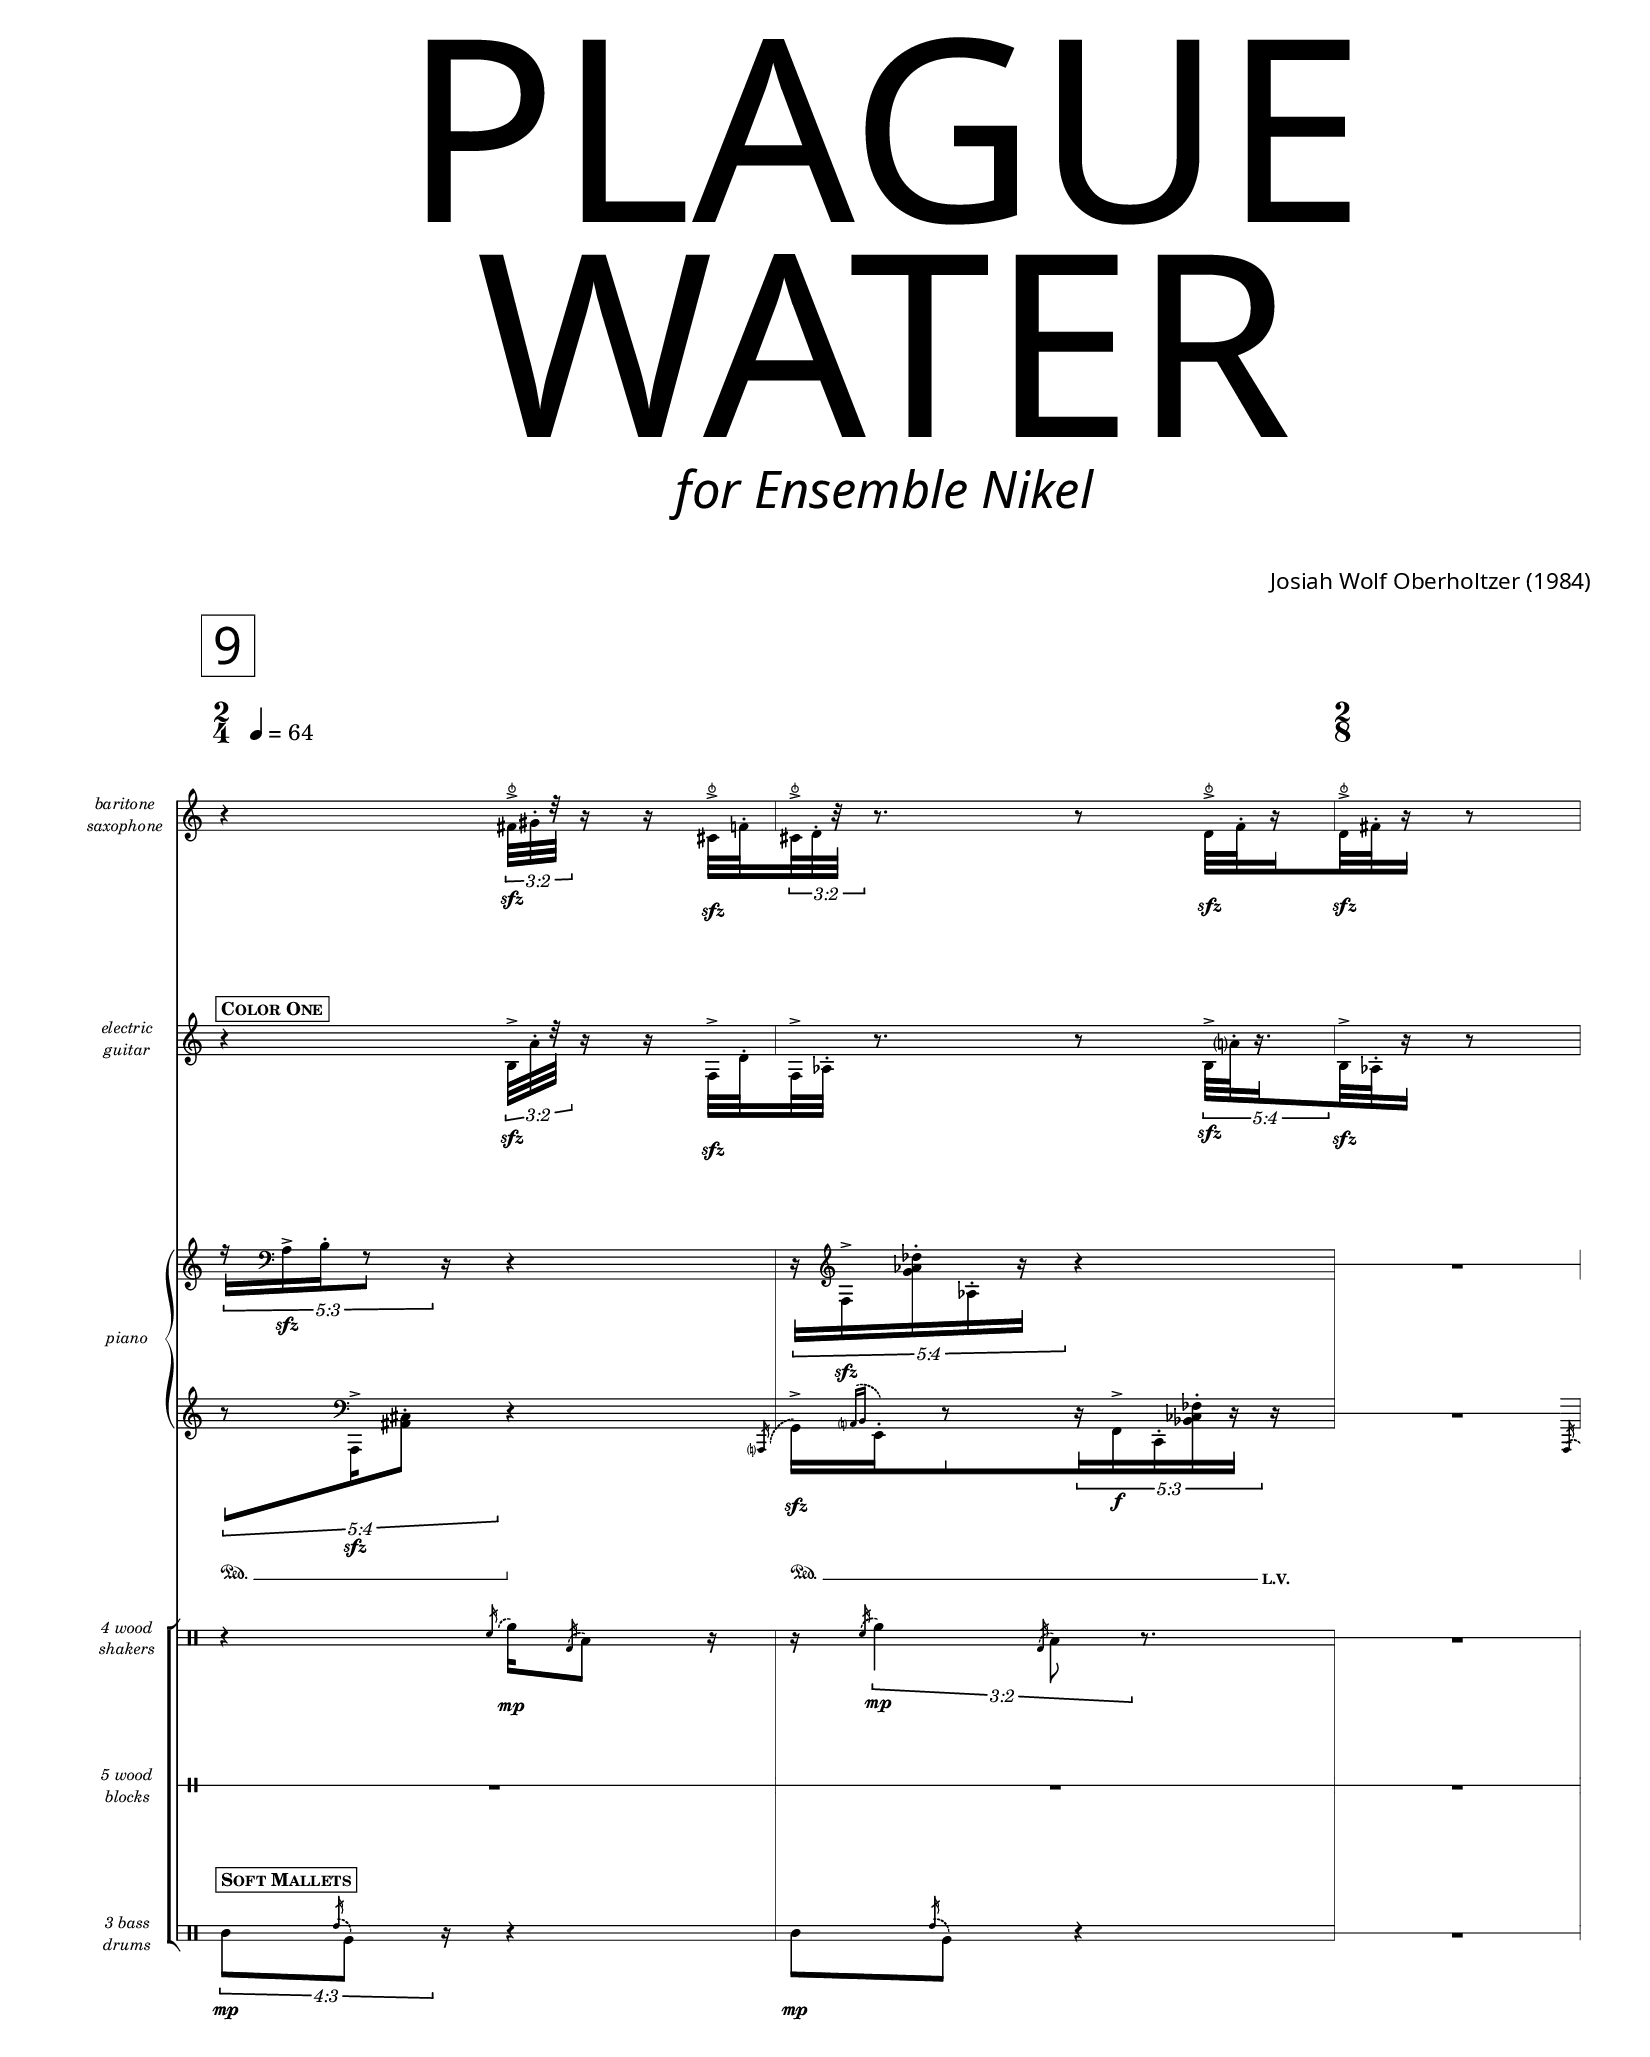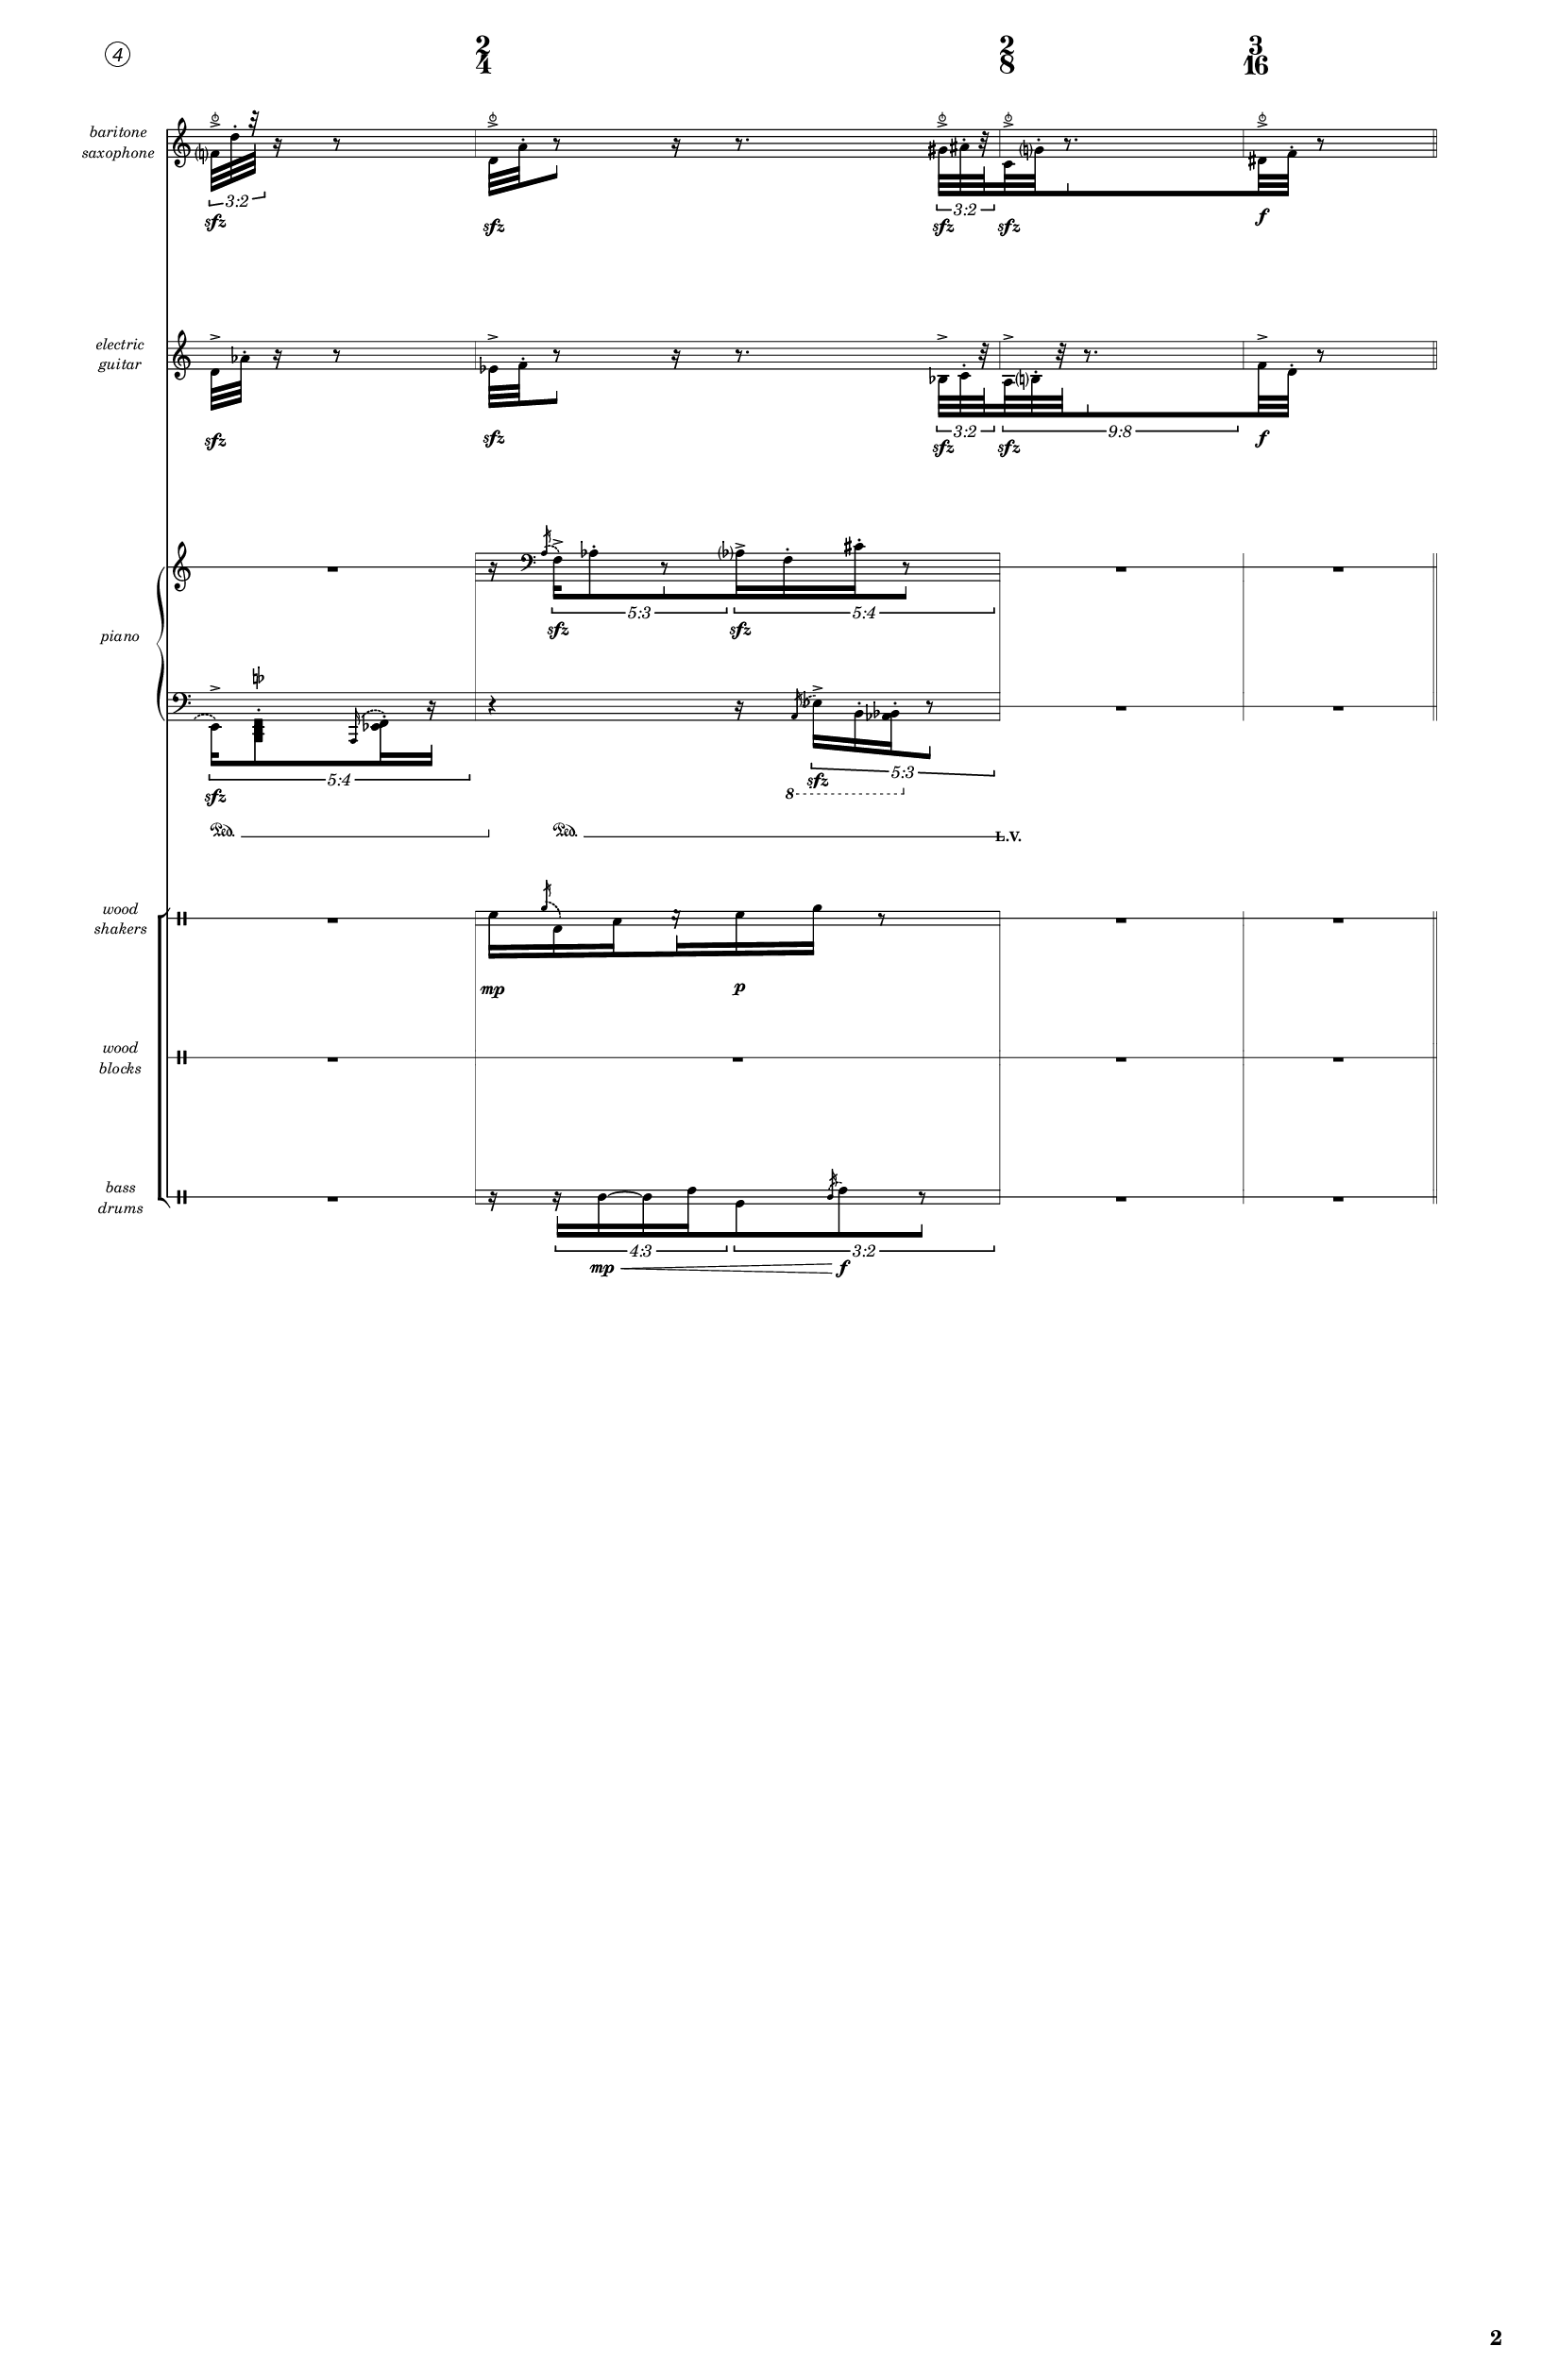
\version "2.19.2"
\language "english"

#(ly:set-option 'relative-includes #t)

\include "../../stylesheets/plague-water-header.ily"
\include "../../stylesheets/plague-water-layout.ily"
\include "../../stylesheets/plague-water-paper.ily"
\include "../../stylesheets/plague-water-parts.ily"

\score {
	\context Score = "Plague Water Score" \with {
		\override HorizontalBracket #'color = #red
	} <<
		\tag score.saxophone.guitar.piano.percussion
		\context TimeSignatureContext = "TimeSignatureContext" {
			{
				\mark \markup { \override #'(box-padding . 0.5) \box 9 }
				\tempo 4=64
				\time 2/4
				s1 * 1/2
			}
			{
				s1 * 1/2
			}
			{
				\time 2/8
				s1 * 1/4
			}
			{
				s1 * 1/4
			}
			{
				\time 2/4
				s1 * 1/2
			}
			{
				\time 2/8
				s1 * 1/4
			}
			{
				\time 3/16
				s1 * 3/16
			}
		}
		\tag score.saxophone
		\context SaxophoneStaffGroup = "Saxophone Staff Group" <<
			\context SaxophoneStaff = "Saxophone Staff" {
				\clef "treble"
				\transpose ef, c'
				\context Voice = "Saxophone Voice" {
					{
						{
							r4
						}
					}
					{
						\times 2/3 {
							\set stemLeftBeamCount = 0
							\set stemRightBeamCount = 3
							a,32 -\accent -\snappizzicato \sfz [
							\set stemLeftBeamCount = 3
							\set stemRightBeamCount = 3
							b,32 -\staccato
							\set stemLeftBeamCount = 3
							\set stemRightBeamCount = 0
							r32 ]
						}
					}
					{
						{
							r16
							r16
						}
					}
					{
						{
							\set stemLeftBeamCount = 0
							\set stemRightBeamCount = 3
							e,32 -\accent -\snappizzicato \sfz [
							\set stemLeftBeamCount = 3
							\set stemRightBeamCount = 2
							af,32 -\staccato
						}
						\times 2/3 {
							\set stemLeftBeamCount = 2
							\set stemRightBeamCount = 3
							e,32 -\accent -\snappizzicato
							\set stemLeftBeamCount = 3
							\set stemRightBeamCount = 3
							f,32 -\staccato
							\set stemLeftBeamCount = 3
							\set stemRightBeamCount = 0
							r32 ]
						}
					}
					{
						{
							r8.
							r8
						}
					}
					{
						{
							\set stemLeftBeamCount = 0
							\set stemRightBeamCount = 3
							f,32 -\accent -\snappizzicato \sfz [
							\set stemLeftBeamCount = 3
							\set stemRightBeamCount = 2
							af,32 -\staccato
							\set stemLeftBeamCount = 2
							\set stemRightBeamCount = 1
							r16
						}
						{
							\set stemLeftBeamCount = 1
							\set stemRightBeamCount = 3
							f,32 -\accent -\snappizzicato \sfz
							\set stemLeftBeamCount = 3
							\set stemRightBeamCount = 2
							a,32 -\staccato
							\set stemLeftBeamCount = 2
							\set stemRightBeamCount = 0
							r16 ]
						}
					}
					{
						{
							r8
						}
					}
					{
						\times 2/3 {
							\set stemLeftBeamCount = 0
							\set stemRightBeamCount = 3
							af,32 -\accent -\snappizzicato \sfz [
							\set stemLeftBeamCount = 3
							\set stemRightBeamCount = 3
							f32 -\staccato
							\set stemLeftBeamCount = 3
							\set stemRightBeamCount = 0
							r32 ]
						}
					}
					{
						{
							r16
							r8
						}
					}
					{
						{
							\set stemLeftBeamCount = 0
							\set stemRightBeamCount = 3
							f,32 -\accent -\snappizzicato \sfz [
							\set stemLeftBeamCount = 3
							\set stemRightBeamCount = 1
							c32 -\staccato
							\set stemLeftBeamCount = 1
							\set stemRightBeamCount = 0
							r8 ]
						}
					}
					{
						{
							r16
							r8.
						}
					}
					{
						\times 2/3 {
							\set stemLeftBeamCount = 0
							\set stemRightBeamCount = 3
							b,32 -\accent -\snappizzicato \sfz [
							\set stemLeftBeamCount = 3
							\set stemRightBeamCount = 3
							cs32 -\staccato
							\set stemLeftBeamCount = 3
							\set stemRightBeamCount = 2
							r32
						}
						{
							\set stemLeftBeamCount = 2
							\set stemRightBeamCount = 3
							ef,32 -\accent -\snappizzicato \sfz
							\set stemLeftBeamCount = 3
							\set stemRightBeamCount = 1
							bf,32 -\staccato
							\set stemLeftBeamCount = 1
							\set stemRightBeamCount = 1
							r8.
						}
						{
							\set stemLeftBeamCount = 1
							\set stemRightBeamCount = 3
							fs,32 -\accent -\snappizzicato \f
							\set stemLeftBeamCount = 3
							\set stemRightBeamCount = 0
							af,32 -\staccato ]
						}
					}
					{
						{
							r8
						}
					}
				}
			}
		>>
		\tag score.guitar
		\context GuitarStaffGroup = "Guitar Staff Group" <<
			\context GuitarStaff = "Guitar Staff" {
				\clef "treble"
				\transpose c c'
				\context Voice = "Guitar Voice" {
					{
						{
							r4
								^ \markup {
									\box
										\pad-around
											#0.5
											\large
												\bold
													\caps
														"Color One"
									}
						}
					}
					{
						\times 2/3 {
							\set stemLeftBeamCount = 0
							\set stemRightBeamCount = 3
							b,32 -\accent \sfz [
							\set stemLeftBeamCount = 3
							\set stemRightBeamCount = 3
							a32 -\staccato
							\set stemLeftBeamCount = 3
							\set stemRightBeamCount = 0
							r32 ]
						}
					}
					{
						{
							r16
							r16
						}
					}
					{
						{
							\set stemLeftBeamCount = 0
							\set stemRightBeamCount = 3
							f,32 -\accent \sfz [
							\set stemLeftBeamCount = 3
							\set stemRightBeamCount = 2
							d32 -\staccato
						}
						{
							\set stemLeftBeamCount = 2
							\set stemRightBeamCount = 3
							f,32 -\accent
							\set stemLeftBeamCount = 3
							\set stemRightBeamCount = 0
							af,32 -\staccato ]
						}
					}
					{
						{
							r8.
							r8
						}
					}
					{
						\times 4/5 {
							\set stemLeftBeamCount = 0
							\set stemRightBeamCount = 3
							b,32 -\accent \sfz [
							\set stemLeftBeamCount = 3
							\set stemRightBeamCount = 2
							a32 -\staccato
							\set stemLeftBeamCount = 2
							\set stemRightBeamCount = 1
							r16.
						}
						{
							\set stemLeftBeamCount = 1
							\set stemRightBeamCount = 3
							b,32 -\accent \sfz
							\set stemLeftBeamCount = 3
							\set stemRightBeamCount = 2
							af,32 -\staccato
							\set stemLeftBeamCount = 2
							\set stemRightBeamCount = 0
							r16 ]
						}
					}
					{
						{
							r8
						}
					}
					{
						{
							\set stemLeftBeamCount = 0
							\set stemRightBeamCount = 3
							d32 -\accent \sfz [
							\set stemLeftBeamCount = 3
							\set stemRightBeamCount = 0
							af32 -\staccato ]
						}
					}
					{
						{
							r16
							r8
						}
					}
					{
						{
							\set stemLeftBeamCount = 0
							\set stemRightBeamCount = 3
							ef32 -\accent \sfz [
							\set stemLeftBeamCount = 3
							\set stemRightBeamCount = 1
							f32 -\staccato
							\set stemLeftBeamCount = 1
							\set stemRightBeamCount = 0
							r8 ]
						}
					}
					{
						{
							r16
							r8.
						}
					}
					{
						\times 2/3 {
							\set stemLeftBeamCount = 0
							\set stemRightBeamCount = 3
							bf,32 -\accent \sfz [
							\set stemLeftBeamCount = 3
							\set stemRightBeamCount = 3
							c32 -\staccato
							\set stemLeftBeamCount = 3
							\set stemRightBeamCount = 2
							r32
						}
						\times 8/9 {
							\set stemLeftBeamCount = 2
							\set stemRightBeamCount = 3
							a,32 -\accent \sfz
							\set stemLeftBeamCount = 3
							\set stemRightBeamCount = 3
							b,32 -\staccato
							\set stemLeftBeamCount = 3
							\set stemRightBeamCount = 1
							r32
							\set stemLeftBeamCount = 1
							\set stemRightBeamCount = 1
							r8.
						}
						{
							\set stemLeftBeamCount = 1
							\set stemRightBeamCount = 3
							f32 -\accent \f
							\set stemLeftBeamCount = 3
							\set stemRightBeamCount = 0
							d32 -\staccato ]
						}
					}
					{
						{
							r8
						}
					}
				}
			}
		>>
		\tag score.piano
		\context PianoStaffGroup = "Piano Staff Group" <<
			\context PianoUpperStaff = "Piano Upper Staff" {
				\context Voice = "Piano RH Voice" {
					{
						\tweak #'text #tuplet-number::calc-fraction-text
						\times 3/5 {
							\set stemLeftBeamCount = 0
							\set stemRightBeamCount = 2
							r16 [
							\set stemLeftBeamCount = 2
							\set stemRightBeamCount = 2
							\clef bass
							a16 -\accent \sfz
							\set stemLeftBeamCount = 2
							\set stemRightBeamCount = 1
							b16 -\staccato
							\set stemLeftBeamCount = 1
							\set stemRightBeamCount = 0
							r8 ]
						}
					}
					{
						{
							r16
							r4
						}
					}
					{
						\times 4/5 {
							\set stemLeftBeamCount = 0
							\set stemRightBeamCount = 2
							r16 [
							\set stemLeftBeamCount = 2
							\set stemRightBeamCount = 2
							\clef treble
							<f>16 -\accent \sfz
							\set stemLeftBeamCount = 2
							\set stemRightBeamCount = 2
							<g' af' df''>16 -\staccato
							\set stemLeftBeamCount = 2
							\set stemRightBeamCount = 2
							af16 -\staccato
							\set stemLeftBeamCount = 2
							\set stemRightBeamCount = 0
							r16 ]
						}
					}
					{
						{
							r4
						}
						{
							\stopStaff
							\once \override Staff.StaffSymbol.line-count = 1
							\startStaff
							R1 * 1/4
						}
						{
							R1 * 1/4
							\stopStaff
							\startStaff
						}
						{
							\afterGrace
							r16
							{
								\override Flag #'stroke-style = #"grace"
								\override Stem #'length = #8
								\clef bass
								a16 \(
								\revert Flag #'stroke-style
								\revert Stem #'length
							}
						}
					}
					{
						\tweak #'text #tuplet-number::calc-fraction-text
						\times 3/5 {
							\set stemLeftBeamCount = 0
							\set stemRightBeamCount = 2
							<f>16 -\accent \sfz \) [
							\set stemLeftBeamCount = 1
							\set stemRightBeamCount = 1
							<af>8 -\staccato
							\set stemLeftBeamCount = 1
							\set stemRightBeamCount = 1
							r8
						}
						\times 4/5 {
							\set stemLeftBeamCount = 1
							\set stemRightBeamCount = 2
							<af>16 -\accent \sfz
							\set stemLeftBeamCount = 2
							\set stemRightBeamCount = 2
							<f>16 -\staccato
							\set stemLeftBeamCount = 2
							\set stemRightBeamCount = 1
							cs'16 -\staccato
							\set stemLeftBeamCount = 1
							\set stemRightBeamCount = 0
							r8 ]
						}
					}
					{
						{
							\stopStaff
							\once \override Staff.StaffSymbol.line-count = 1
							\startStaff
							R1 * 1/4
						}
						{
							R1 * 3/16
							\stopStaff
							\startStaff
						}
					}
				}
			}
			\context PianoLowerStaff = "Piano Lower Staff" {
				\context Voice = "Piano LH Voice" {
					{
						\times 4/5 {
							\set stemLeftBeamCount = 0
							\set stemRightBeamCount = 1
							r8 [
							\set stemLeftBeamCount = 1
							\set stemRightBeamCount = 2
							\clef bass
							a,,16 -\accent \sfz
							\set stemLeftBeamCount = 1
							\set stemRightBeamCount = 0
							<as, cs>8 -\staccato ]
						}
					}
					{
						{
							\afterGrace
							r4
							{
								\override Flag #'stroke-style = #"grace"
								\override Stem #'length = #8
								a,,16 \(
								\revert Flag #'stroke-style
								\revert Stem #'length
							}
						}
					}
					{
						{
							\set stemLeftBeamCount = 0
							\set stemRightBeamCount = 2
							\afterGrace
							<g,>16 -\accent \sfz \) [
							{
								\override Beam #'positions = #beam::place-broken-parts-individually
								a,16 [ \(
								b,16 ]
								\revert Beam #'positions
							}
							\set stemLeftBeamCount = 2
							\set stemRightBeamCount = 1
							e,16 -\staccato \)
							\set stemLeftBeamCount = 1
							\set stemRightBeamCount = 1
							r8
						}
						\tweak #'text #tuplet-number::calc-fraction-text
						\times 3/5 {
							\set stemLeftBeamCount = 1
							\set stemRightBeamCount = 2
							r16
							\set stemLeftBeamCount = 2
							\set stemRightBeamCount = 2
							<f,>16 -\accent \f
							\set stemLeftBeamCount = 2
							\set stemRightBeamCount = 2
							<c,>16 -\staccato
							\set stemLeftBeamCount = 2
							\set stemRightBeamCount = 2
							<bf, cf ff>16 -\staccato
							\set stemLeftBeamCount = 2
							\set stemRightBeamCount = 0
							r16 ]
						}
					}
					{
						{
							r16
						}
						{
							\stopStaff
							\once \override Staff.StaffSymbol.line-count = 1
							\startStaff
							\afterGrace
							R1 * 1/4
							{
								\override Flag #'stroke-style = #"grace"
								\override Stem #'length = #8
								\stopStaff
								\startStaff
								a,,16 \(
								\revert Flag #'stroke-style
								\revert Stem #'length
							}
							\stopStaff
							\startStaff
						}
					}
					{
						\times 4/5 {
							\set stemLeftBeamCount = 0
							\set stemRightBeamCount = 2
							e,16 -\accent \sfz \) [
							\once \override Accidental.stencil = ##f
							\once \override AccidentalCautionary.stencil = ##f
							\once \override Arpeggio.X-offset = #-2
							\once \override NoteHead.stencil = #ly:text-interface::print
							\once \override NoteHead.text = \markup {
								\filled-box #'(-0.6 . 0.6) #'(-0.7 . 0.7) #0.25
							}
							\set stemLeftBeamCount = 1
							\set stemRightBeamCount = 1
							\afterGrace
							<b,, d, f,>8 -\staccato
								^ \markup {
									\center-align
										\concat
											{
												\natural
												\flat
											}
									}
							{
								a,,16 \(
							}
							\set stemLeftBeamCount = 1
							\set stemRightBeamCount = 2
							<ef, f,>16 -\staccato \)
							\set stemLeftBeamCount = 2
							\set stemRightBeamCount = 0
							r16 ]
						}
					}
					{
						{
							r4
							\afterGrace
							r16
							{
								\override Flag #'stroke-style = #"grace"
								\override Stem #'length = #8
								\ottava #-1
								a,,16 \(
								\revert Flag #'stroke-style
								\revert Stem #'length
							}
						}
					}
					{
						\tweak #'text #tuplet-number::calc-fraction-text
						\times 3/5 {
							\set stemLeftBeamCount = 0
							\set stemRightBeamCount = 2
							<ef,>16 -\accent \sfz \) [
							\set stemLeftBeamCount = 2
							\set stemRightBeamCount = 2
							b,,16 -\staccato
							\set stemLeftBeamCount = 2
							\set stemRightBeamCount = 1
							<af,, bf,,>16 -\staccato
							\ottava #0
							\set stemLeftBeamCount = 1
							\set stemRightBeamCount = 0
							r8 ]
						}
					}
					{
						{
							\stopStaff
							\once \override Staff.StaffSymbol.line-count = 1
							\startStaff
							R1 * 1/4
						}
						{
							R1 * 3/16
							\stopStaff
							\startStaff
						}
					}
				}
			}
			\context Dynamics = "Piano Pedals" {
				{
					{
						s1 * 1/4 \sustainOn
						<> \sustainOff
					}
				}
				{
					{
						r4
					}
				}
				{
					{
						\once \override PianoPedalBracket.edge-height = #'(1 . 0)
						s1 * 1/4 \sustainOn
					}
					{
						s1 * 3/16
						<> \sustainOff
						\LV
					}
				}
				{
					{
						r16
					}
					{
						R1 * 1/4
					}
				}
				{
					{
						s1 * 1/4 \sustainOn
						<> \sustainOff
					}
				}
				{
					{
						r16
					}
				}
				{
					{
						\once \override PianoPedalBracket.edge-height = #'(1 . 0)
						s1 * 3/16 \sustainOn
					}
					{
						\once \override PianoPedalBracket.edge-height = #'(1 . 0)
						s1 * 1/16
					}
					{
						s1 * 3/16
						<> \sustainOff
						\LV
					}
				}
				{
					{
						R1 * 1/4
					}
					{
						R1 * 3/16
					}
				}
			}
		>>
		\tag score.percussion
		\context PercussionStaffGroup = "Percussion Staff Group" <<
			\context PercussionShakerStaff = "Percussion Shaker Staff" {
				\clef "percussion"
				\context Voice = "Percussion Shaker Voice" {
					{
						{
							\afterGrace
							r4
							{
								\override Flag #'stroke-style = #"grace"
								\override Stem #'length = #8
								d'16 \(
								\revert Flag #'stroke-style
								\revert Stem #'length
							}
						}
					}
					{
						{
							\set stemLeftBeamCount = 0
							\set stemRightBeamCount = 2
							\afterGrace
							f'16 \mp \) [
							{
								\override Flag #'stroke-style = #"grace"
								\override Stem #'length = #8
								g16 \(
								\revert Flag #'stroke-style
								\revert Stem #'length
							}
							\set stemLeftBeamCount = 1
							\set stemRightBeamCount = 0
							b8 ] \)
						}
					}
					{
						{
							r16
						}
						{
							\afterGrace
							r16
							{
								\override Flag #'stroke-style = #"grace"
								\override Stem #'length = #8
								d'16 \(
								\revert Flag #'stroke-style
								\revert Stem #'length
							}
						}
					}
					{
						\times 2/3 {
							\afterGrace
							f'4 \mp \)
							{
								\override Flag #'stroke-style = #"grace"
								\override Stem #'length = #8
								g16 \(
								\revert Flag #'stroke-style
								\revert Stem #'length
							}
							\set stemLeftBeamCount = 1
							\set stemRightBeamCount = 0
							b8 \)
						}
					}
					{
						{
							r8.
						}
						{
							\stopStaff
							\once \override Staff.StaffSymbol.line-count = 1
							\startStaff
							R1 * 1/4
						}
						{
							R1 * 1/4
							\stopStaff
							\startStaff
						}
					}
					{
						{
							\set stemLeftBeamCount = 0
							\set stemRightBeamCount = 2
							\afterGrace
							d'16 \mp [
							{
								\override Flag #'stroke-style = #"grace"
								\override Stem #'length = #8
								f'16 \(
								\revert Flag #'stroke-style
								\revert Stem #'length
							}
							\set stemLeftBeamCount = 2
							\set stemRightBeamCount = 2
							g16 \)
							\set stemLeftBeamCount = 2
							\set stemRightBeamCount = 1
							b16
						}
						{
							\set stemLeftBeamCount = 1
							\set stemRightBeamCount = 2
							r16
							\set stemLeftBeamCount = 2
							\set stemRightBeamCount = 2
							d'16 \p
							\set stemLeftBeamCount = 2
							\set stemRightBeamCount = 0
							f'16 ]
						}
					}
					{
						{
							r8
						}
						{
							\stopStaff
							\once \override Staff.StaffSymbol.line-count = 1
							\startStaff
							R1 * 1/4
						}
						{
							R1 * 3/16
							\stopStaff
							\startStaff
						}
					}
				}
			}
			\context PercussionWoodblockStaff = "Percussion Woodblock Staff" {
				\clef "percussion"
				\context Voice = "Percussion Woodblock Voice" {
					{
						{
							\stopStaff
							\once \override Staff.StaffSymbol.line-count = 1
							\startStaff
							R1 * 1/2
						}
						{
							R1 * 1/2
						}
						{
							R1 * 1/4
						}
						{
							R1 * 1/4
						}
						{
							R1 * 1/2
						}
						{
							R1 * 1/4
						}
						{
							R1 * 3/16
							\stopStaff
							\startStaff
						}
					}
				}
			}
			\context PercussionDrumStaff = "Percussion Drum Staff" {
				\clef "percussion"
				\context Voice = "Percussion Drum Voice" {
					{
						\tweak #'text #tuplet-number::calc-fraction-text
						\times 3/4 {
							\set stemLeftBeamCount = 0
							\set stemRightBeamCount = 1
							\afterGrace
							c'8 \mp [
								^ \markup {
									\box
										\pad-around
											#0.5
											\large
												\bold
													\caps
														"Soft Mallets"
									}
							{
								\override Flag #'stroke-style = #"grace"
								\override Stem #'length = #8
								e'16 \(
								\revert Flag #'stroke-style
								\revert Stem #'length
							}
							\set stemLeftBeamCount = 1
							\set stemRightBeamCount = 0
							a8 ] \)
						}
					}
					{
						{
							r16
							r4
						}
					}
					{
						{
							\set stemLeftBeamCount = 0
							\set stemRightBeamCount = 1
							\afterGrace
							c'8 \mp [
							{
								\override Flag #'stroke-style = #"grace"
								\override Stem #'length = #8
								e'16 \(
								\revert Flag #'stroke-style
								\revert Stem #'length
							}
							\set stemLeftBeamCount = 1
							\set stemRightBeamCount = 0
							a8 ] \)
						}
					}
					{
						{
							r4
						}
						{
							\stopStaff
							\once \override Staff.StaffSymbol.line-count = 1
							\startStaff
							R1 * 1/4
						}
						{
							R1 * 1/4
							\stopStaff
							\startStaff
						}
						{
							r16
						}
					}
					{
						\tweak #'text #tuplet-number::calc-fraction-text
						\times 3/4 {
							\set stemLeftBeamCount = 0
							\set stemRightBeamCount = 2
							r16 [
							\set stemLeftBeamCount = 2
							\set stemRightBeamCount = 2
							c'16 ~ \< \mp
							\set stemLeftBeamCount = 2
							\set stemRightBeamCount = 2
							c'16
							\set stemLeftBeamCount = 2
							\set stemRightBeamCount = 1
							e'16
						}
						\times 2/3 {
							\set stemLeftBeamCount = 1
							\set stemRightBeamCount = 1
							\afterGrace
							a8
							{
								\override Flag #'stroke-style = #"grace"
								\override Stem #'length = #8
								c'16 \(
								\revert Flag #'stroke-style
								\revert Stem #'length
							}
							\set stemLeftBeamCount = 1
							\set stemRightBeamCount = 1
							e'8 \f \)
							\set stemLeftBeamCount = 1
							\set stemRightBeamCount = 0
							r8 ]
						}
					}
					{
						{
							\stopStaff
							\once \override Staff.StaffSymbol.line-count = 1
							\startStaff
							R1 * 1/4
						}
						{
							R1 * 3/16
							\bar "||"
							\stopStaff
							\startStaff
						}
					}
				}
			}
		>>
	>>
}